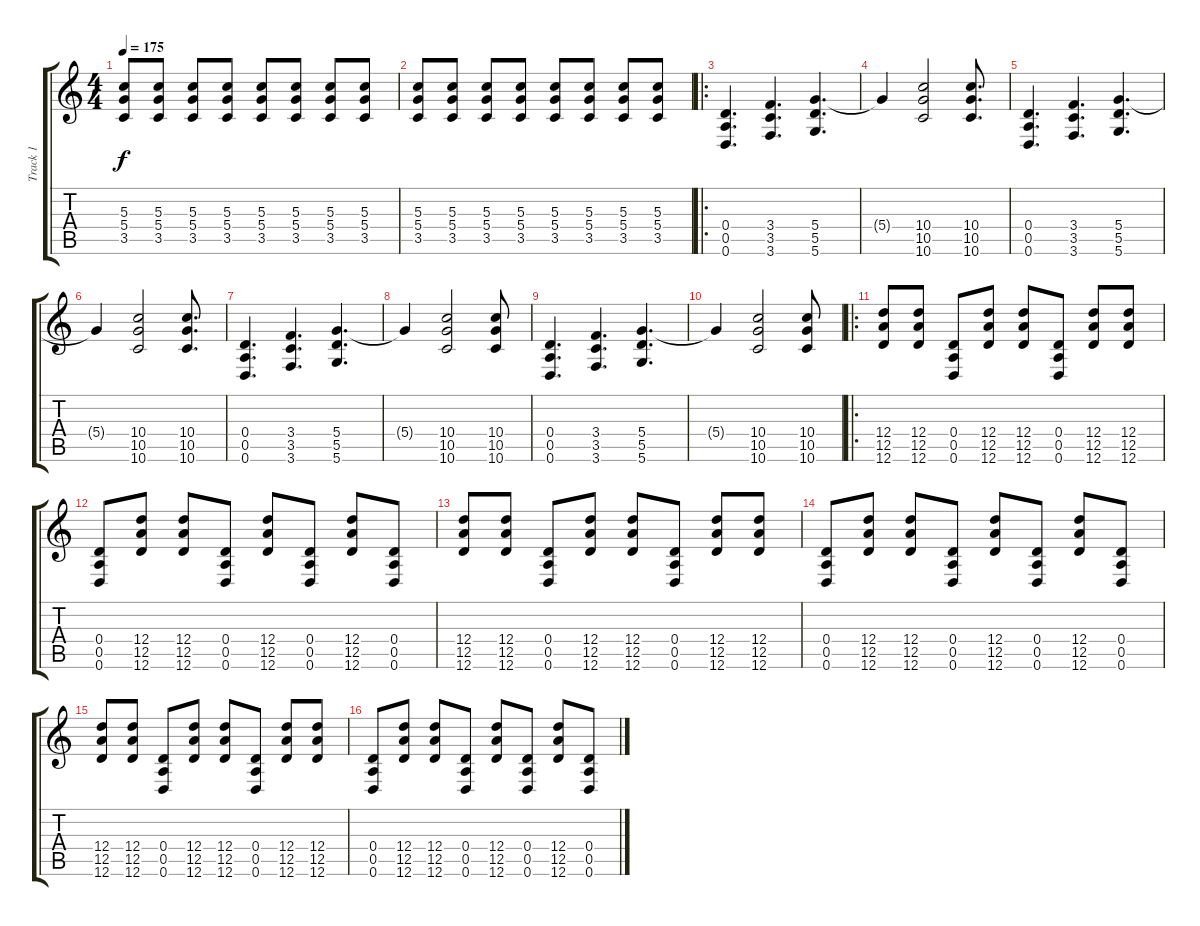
\track ("Track 1" "Track 1") {instrument overdrivenguitar}
\staff {score tabs}
\tuning (E4 B3 G3 D3 A2 D2) {hide}
\ts (4 4)
\tempo 175
\clef g2
\ks c
(5.3 5.4 3.5).8{dy f} (5.3 5.4 3.5).8 (5.3 5.4 3.5).8 (5.3 5.4 3.5).8 (5.3 5.4 3.5).8 (5.3 5.4 3.5).8 (5.3 5.4 3.5).8 (5.3 5.4 3.5).8 |
(5.3 5.4 3.5).8 (5.3 5.4 3.5).8 (5.3 5.4 3.5).8 (5.3 5.4 3.5).8 (5.3 5.4 3.5).8 (5.3 5.4 3.5).8 (5.3 5.4 3.5).8 (5.3 5.4 3.5).8 |
\ro
(0.4 0.5 0.6).4{d} (3.4 3.5 3.6).4{d} (5.4 5.5 5.6).4{d} |
5.4{t}.4 (10.4 10.5 10.6).2 (10.4 10.5 10.6).8{d} |
(0.4 0.5 0.6).4{d} (3.4 3.5 3.6).4{d} (5.4 5.5 5.6).4{d} |
5.4{t}.4 (10.4 10.5 10.6).2 (10.4 10.5 10.6).8{d} |
(0.4 0.5 0.6).4{d} (3.4 3.5 3.6).4{d} (5.4 5.5 5.6).4{d} |
5.4{t}.4 (10.4 10.5 10.6).2 (10.4 10.5 10.6).8 |
(0.4 0.5 0.6).4{d} (3.4 3.5 3.6).4{d} (5.4 5.5 5.6).4{d} |
5.4{t}.4 (10.4 10.5 10.6).2 (10.4 10.5 10.6).8 |
\ro
(12.4 12.5 12.6).8 (12.4 12.5 12.6).8 (0.4 0.5 0.6).8 (12.4 12.5 12.6).8 (12.4 12.5 12.6).8 (0.4 0.5 0.6).8 (12.4 12.5 12.6).8 (12.4 12.5 12.6).8 |
(0.4 0.5 0.6).8 (12.4 12.5 12.6).8 (12.4 12.5 12.6).8 (0.4 0.5 0.6).8 (12.4 12.5 12.6).8 (0.4 0.5 0.6).8 (12.4 12.5 12.6).8 (0.4 0.5 0.6).8 |
(12.4 12.5 12.6).8 (12.4 12.5 12.6).8 (0.4 0.5 0.6).8 (12.4 12.5 12.6).8 (12.4 12.5 12.6).8 (0.4 0.5 0.6).8 (12.4 12.5 12.6).8 (12.4 12.5 12.6).8 |
(0.4 0.5 0.6).8 (12.4 12.5 12.6).8 (12.4 12.5 12.6).8 (0.4 0.5 0.6).8 (12.4 12.5 12.6).8 (0.4 0.5 0.6).8 (12.4 12.5 12.6).8 (0.4 0.5 0.6).8 |
(12.4 12.5 12.6).8 (12.4 12.5 12.6).8 (0.4 0.5 0.6).8 (12.4 12.5 12.6).8 (12.4 12.5 12.6).8 (0.4 0.5 0.6).8 (12.4 12.5 12.6).8 (12.4 12.5 12.6).8 |
(0.4 0.5 0.6).8 (12.4 12.5 12.6).8 (12.4 12.5 12.6).8 (0.4 0.5 0.6).8 (12.4 12.5 12.6).8 (0.4 0.5 0.6).8 (12.4 12.5 12.6).8 (0.4 0.5 0.6).8
